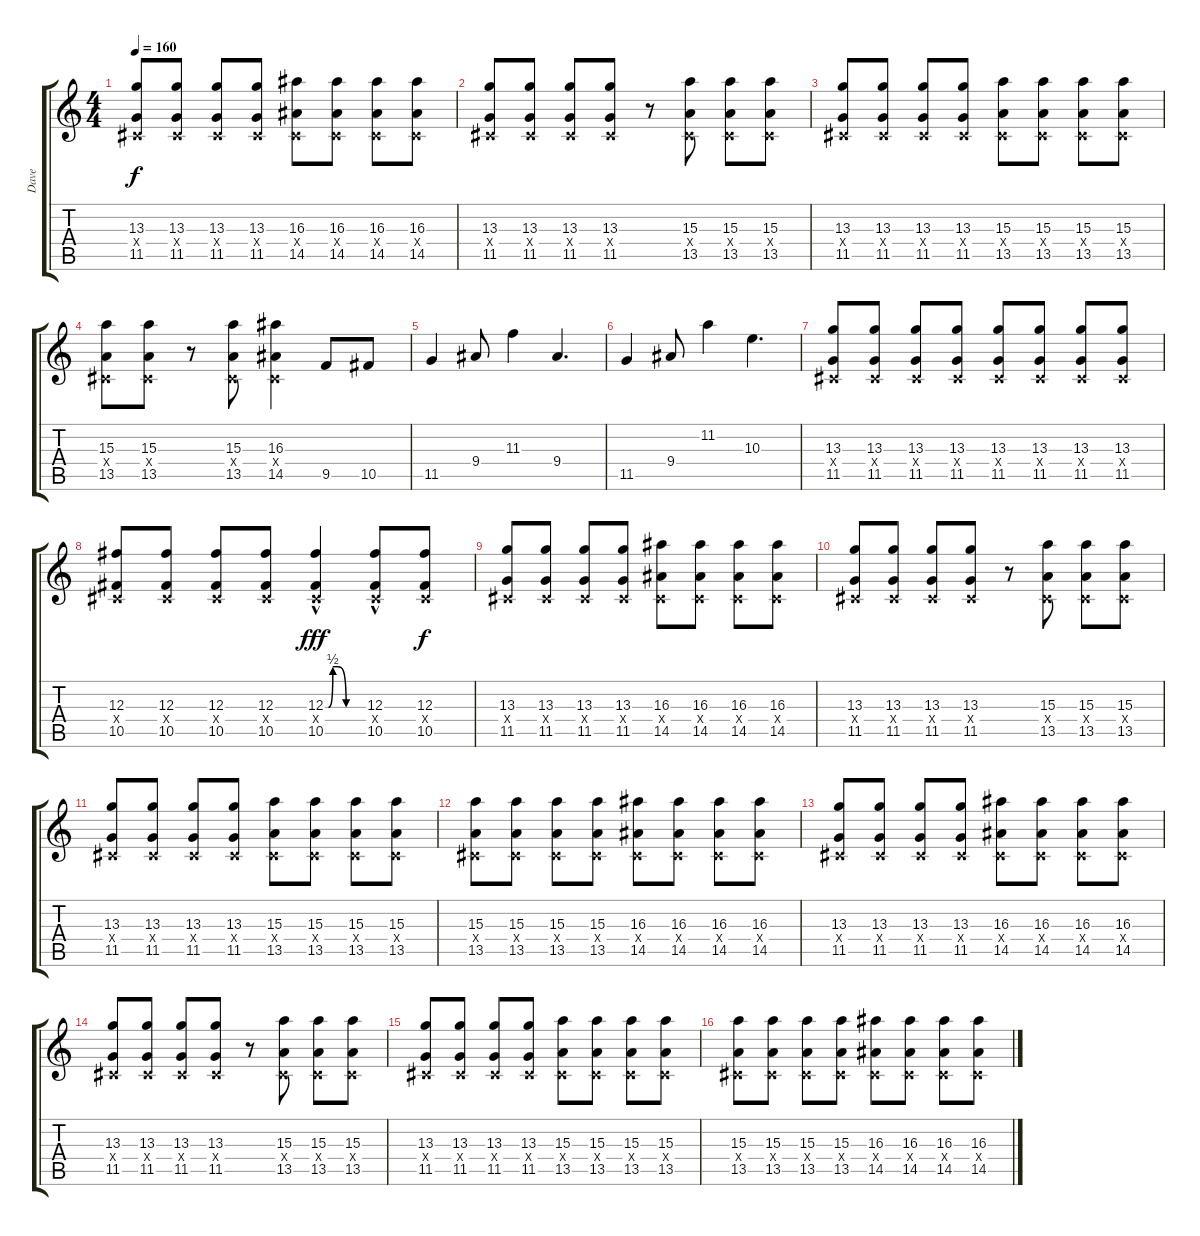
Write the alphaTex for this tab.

\track ("Dave" "Dave") {instrument overdrivenguitar}
\staff {score tabs}
\tuning (Eb4 Bb3 Gb3 Db3 Ab2 Eb2) {hide}
\ts (4 4)
\tempo 160
\clef g2
\ks c
(13.3 0.4{x} 11.5).8{dy f} (13.3 0.4{x} 11.5).8 (13.3 0.4{x} 11.5).8 (13.3 0.4{x} 11.5).8 (16.3 0.4{x} 14.5).8 (16.3 0.4{x} 14.5).8 (16.3 0.4{x} 14.5).8 (16.3 0.4{x} 14.5).8 |
(13.3 0.4{x} 11.5).8 (13.3 0.4{x} 11.5).8 (13.3 0.4{x} 11.5).8 (13.3 0.4{x} 11.5).8 r.8 (15.3 0.4{x} 13.5).8 (15.3 0.4{x} 13.5).8 (15.3 0.4{x} 13.5).8 |
(13.3 0.4{x} 11.5).8 (13.3 0.4{x} 11.5).8 (13.3 0.4{x} 11.5).8 (13.3 0.4{x} 11.5).8 (15.3 0.4{x} 13.5).8 (15.3 0.4{x} 13.5).8 (15.3 0.4{x} 13.5).8 (15.3 0.4{x} 13.5).8 |
(15.3 0.4{x} 13.5).8 (15.3 0.4{x} 13.5).8 r.8 (15.3 0.4{x} 13.5).8 (16.3 0.4{x} 14.5).4 9.5.8 10.5.8 |
11.5.4 9.4.8 11.3.4 9.4.4{d} |
11.5.4 9.4.8 11.2.4 10.3.4{d} |
(13.3 0.4{x} 11.5).8 (13.3 0.4{x} 11.5).8 (13.3 0.4{x} 11.5).8 (13.3 0.4{x} 11.5).8 (13.3 0.4{x} 11.5).8 (13.3 0.4{x} 11.5).8 (13.3 0.4{x} 11.5).8 (13.3 0.4{x} 11.5).8 |
(12.3 0.4{x} 10.5).8 (12.3 0.4{x} 10.5).8 (12.3 0.4{x} 10.5).8 (12.3 0.4{x} 10.5).8 (12.3{be (custom 0 0 5 0 12 2 20 2 33 0 60 0) hac} 0.4{x} 10.5).4{dy fff} (12.3{hac} 0.4{x} 10.5).8 (12.3 0.4{x} 10.5).8{dy f} |
(13.3 0.4{x} 11.5).8{volume 11} (13.3 0.4{x} 11.5).8 (13.3 0.4{x} 11.5).8 (13.3 0.4{x} 11.5).8 (16.3 0.4{x} 14.5).8 (16.3 0.4{x} 14.5).8 (16.3 0.4{x} 14.5).8 (16.3 0.4{x} 14.5).8 |
(13.3 0.4{x} 11.5).8 (13.3 0.4{x} 11.5).8 (13.3 0.4{x} 11.5).8 (13.3 0.4{x} 11.5).8 r.8 (15.3 0.4{x} 13.5).8 (15.3 0.4{x} 13.5).8 (15.3 0.4{x} 13.5).8 |
(13.3 0.4{x} 11.5).8 (13.3 0.4{x} 11.5).8 (13.3 0.4{x} 11.5).8 (13.3 0.4{x} 11.5).8 (15.3 0.4{x} 13.5).8 (15.3 0.4{x} 13.5).8 (15.3 0.4{x} 13.5).8 (15.3 0.4{x} 13.5).8 |
(15.3 0.4{x} 13.5).8 (15.3 0.4{x} 13.5).8 (15.3 0.4{x} 13.5).8 (15.3 0.4{x} 13.5).8 (16.3 0.4{x} 14.5).8 (16.3 0.4{x} 14.5).8 (16.3 0.4{x} 14.5).8 (16.3 0.4{x} 14.5).8 |
(13.3 0.4{x} 11.5).8 (13.3 0.4{x} 11.5).8 (13.3 0.4{x} 11.5).8 (13.3 0.4{x} 11.5).8 (16.3 0.4{x} 14.5).8 (16.3 0.4{x} 14.5).8 (16.3 0.4{x} 14.5).8 (16.3 0.4{x} 14.5).8 |
(13.3 0.4{x} 11.5).8 (13.3 0.4{x} 11.5).8 (13.3 0.4{x} 11.5).8 (13.3 0.4{x} 11.5).8 r.8 (15.3 0.4{x} 13.5).8 (15.3 0.4{x} 13.5).8 (15.3 0.4{x} 13.5).8 |
(13.3 0.4{x} 11.5).8 (13.3 0.4{x} 11.5).8 (13.3 0.4{x} 11.5).8 (13.3 0.4{x} 11.5).8 (15.3 0.4{x} 13.5).8 (15.3 0.4{x} 13.5).8 (15.3 0.4{x} 13.5).8 (15.3 0.4{x} 13.5).8 |
(15.3 0.4{x} 13.5).8 (15.3 0.4{x} 13.5).8 (15.3 0.4{x} 13.5).8 (15.3 0.4{x} 13.5).8 (16.3 0.4{x} 14.5).8 (16.3 0.4{x} 14.5).8 (16.3 0.4{x} 14.5).8 (16.3 0.4{x} 14.5).8
